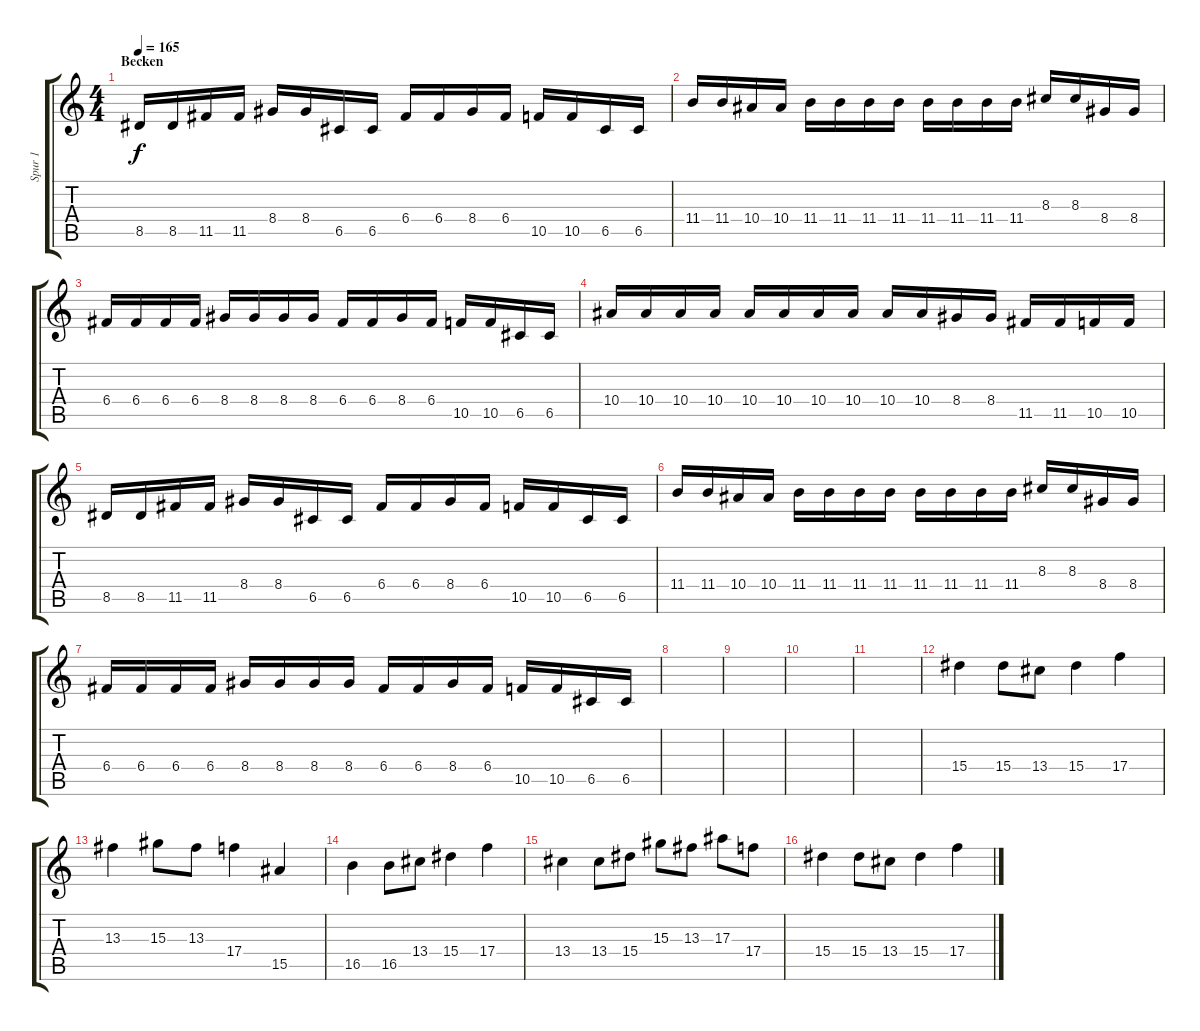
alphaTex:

\track ("Spur 1" "Spur 1") {instrument distortionguitar}
\staff {score tabs}
\tuning (D4 A3 F3 C3 G2 D2) {hide}
\ts (4 4)
\section ("" "Becken")
\tempo 165
\clef g2
\ks c
8.5.16{dy f} 8.5.16 11.5.16 11.5.16 8.4.16 8.4.16 6.5.16 6.5.16 6.4.16 6.4.16 8.4.16 6.4.16 10.5.16 10.5.16 6.5.16 6.5.16 |
11.4.16 11.4.16 10.4.16 10.4.16 11.4.16 11.4.16 11.4.16 11.4.16 11.4.16 11.4.16 11.4.16 11.4.16 8.3.16 8.3.16 8.4.16 8.4.16 |
6.4.16 6.4.16 6.4.16 6.4.16 8.4.16 8.4.16 8.4.16 8.4.16 6.4.16 6.4.16 8.4.16 6.4.16 10.5.16 10.5.16 6.5.16 6.5.16 |
10.4.16 10.4.16 10.4.16 10.4.16 10.4.16 10.4.16 10.4.16 10.4.16 10.4.16 10.4.16 8.4.16 8.4.16 11.5.16 11.5.16 10.5.16 10.5.16 |
8.5.16 8.5.16 11.5.16 11.5.16 8.4.16 8.4.16 6.5.16 6.5.16 6.4.16 6.4.16 8.4.16 6.4.16 10.5.16 10.5.16 6.5.16 6.5.16 |
11.4.16 11.4.16 10.4.16 10.4.16 11.4.16 11.4.16 11.4.16 11.4.16 11.4.16 11.4.16 11.4.16 11.4.16 8.3.16 8.3.16 8.4.16 8.4.16 |
6.4.16 6.4.16 6.4.16 6.4.16 8.4.16 8.4.16 8.4.16 8.4.16 6.4.16 6.4.16 8.4.16 6.4.16 10.5.16 10.5.16 6.5.16 6.5.16 |
|
|
|
|
15.4.4 15.4.8 13.4.8 15.4.4 17.4.4 |
13.3.4 15.3.8 13.3.8 17.4.4 15.5.4 |
16.5.4 16.5.8 13.4.8 15.4.4 17.4.4 |
13.4.4 13.4.8 15.4.8 15.3.8 13.3.8 17.3.8 17.4.8 |
15.4.4 15.4.8 13.4.8 15.4.4 17.4.4
